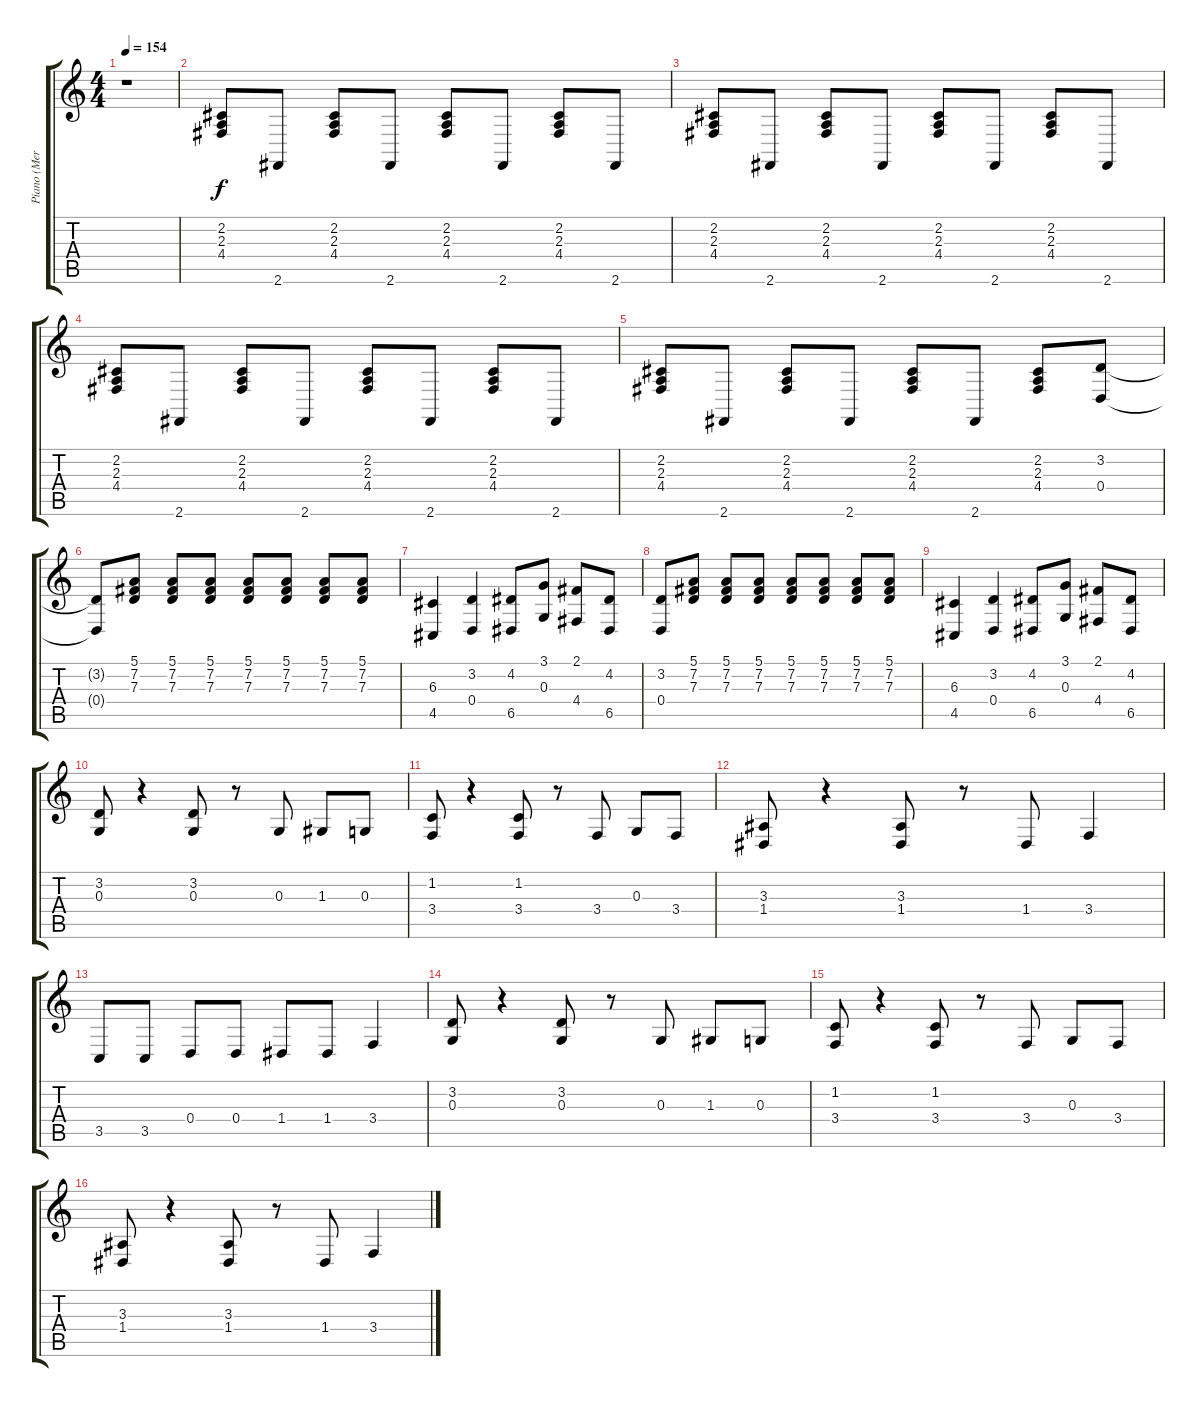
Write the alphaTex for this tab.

\track ("Piano (Mercury)" "Piano (Mer") {instrument brightacousticpiano}
\staff {score tabs}
\tuning (E4 B3 G3 D3 A2 E2) {hide}
\ts (4 4)
\tempo 154
\clef g2
\ks c
r.1{dy f} |
(2.2 2.3 4.4).8 2.6.8 (2.2 2.3 4.4).8 2.6.8 (2.2 2.3 4.4).8 2.6.8 (2.2 2.3 4.4).8 2.6.8 |
(2.2 2.3 4.4).8 2.6.8 (2.2 2.3 4.4).8 2.6.8 (2.2 2.3 4.4).8 2.6.8 (2.2 2.3 4.4).8 2.6.8 |
(2.2 2.3 4.4).8 2.6.8 (2.2 2.3 4.4).8 2.6.8 (2.2 2.3 4.4).8 2.6.8 (2.2 2.3 4.4).8 2.6.8 |
(2.2 2.3 4.4).8 2.6.8 (2.2 2.3 4.4).8 2.6.8 (2.2 2.3 4.4).8 2.6.8 (2.2 2.3 4.4).8 (3.2 0.4).8 |
(3.2{t} 0.4{t}).8 (5.1 7.2 7.3).8 (5.1 7.2 7.3).8 (5.1 7.2 7.3).8 (5.1 7.2 7.3).8 (5.1 7.2 7.3).8 (5.1 7.2 7.3).8 (5.1 7.2 7.3).8 |
(6.3 4.5).4 (3.2 0.4).4 (4.2 6.5).8 (3.1 0.3).8 (2.1 4.4).8 (4.2 6.5).8 |
(3.2 0.4).8 (5.1 7.2 7.3).8{volume 7 instrument acousticgrandpiano} (5.1 7.2 7.3).8 (5.1 7.2 7.3).8 (5.1 7.2 7.3).8 (5.1 7.2 7.3).8 (5.1 7.2 7.3).8 (5.1 7.2 7.3).8 |
(6.3 4.5).4{volume 12} (3.2 0.4).4 (4.2 6.5).8 (3.1 0.3).8 (2.1 4.4).8 (4.2 6.5).8 |
(3.2 0.3).8 r.4 (3.2 0.3).8 r.8 0.3.8 1.3.8 0.3.8 |
(1.2 3.4).8 r.4 (1.2 3.4).8 r.8 3.4.8 0.3.8 3.4.8 |
(3.3 1.4).8 r.4 (3.3 1.4).8 r.8 1.4.8 3.4.4 |
3.5.8 3.5.8 0.4.8 0.4.8 1.4.8 1.4.8 3.4.4 |
(3.2 0.3).8 r.4 (3.2 0.3).8 r.8 0.3.8 1.3.8 0.3.8 |
(1.2 3.4).8 r.4 (1.2 3.4).8 r.8 3.4.8 0.3.8 3.4.8 |
(3.3 1.4).8 r.4 (3.3 1.4).8 r.8 1.4.8 3.4.4
